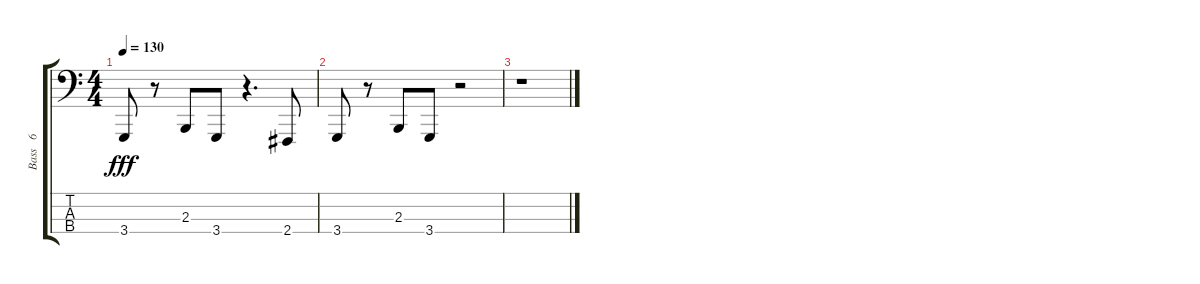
\track ("Bass   6            " "Bass   6  ") {instrument bassoon}
\staff {score tabs}
\tuning (G2 D2 A1 E1) {hide}
\ts (4 4)
\tempo 130
\clef f4
\ks c
3.4.8{dy fff volume 3} r.8 2.3.8{volume 3} 3.4.8{volume 2} r.4{d} 2.4.8{volume 2} |
3.4.8 r.8 2.3.8{volume 0} 3.4.8{volume 0} r.2 |
r.1
